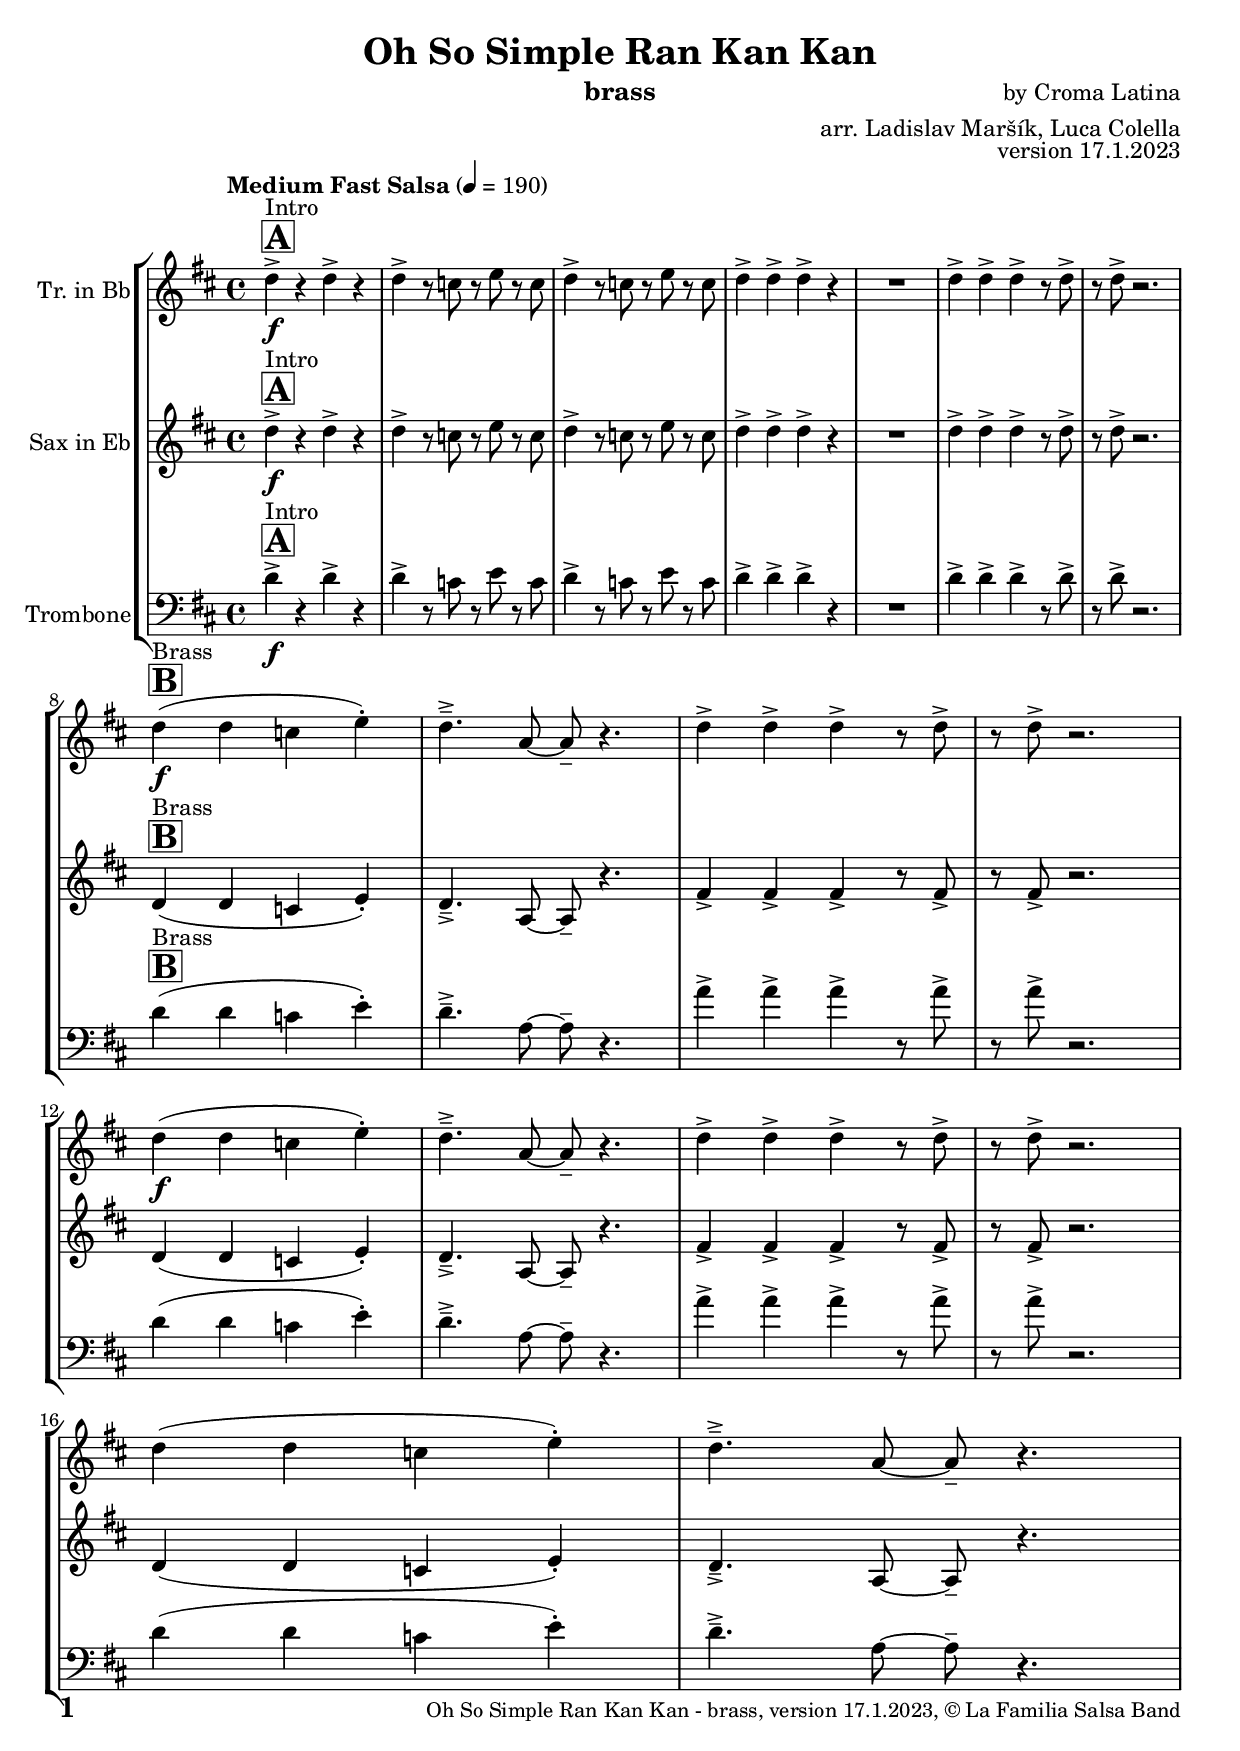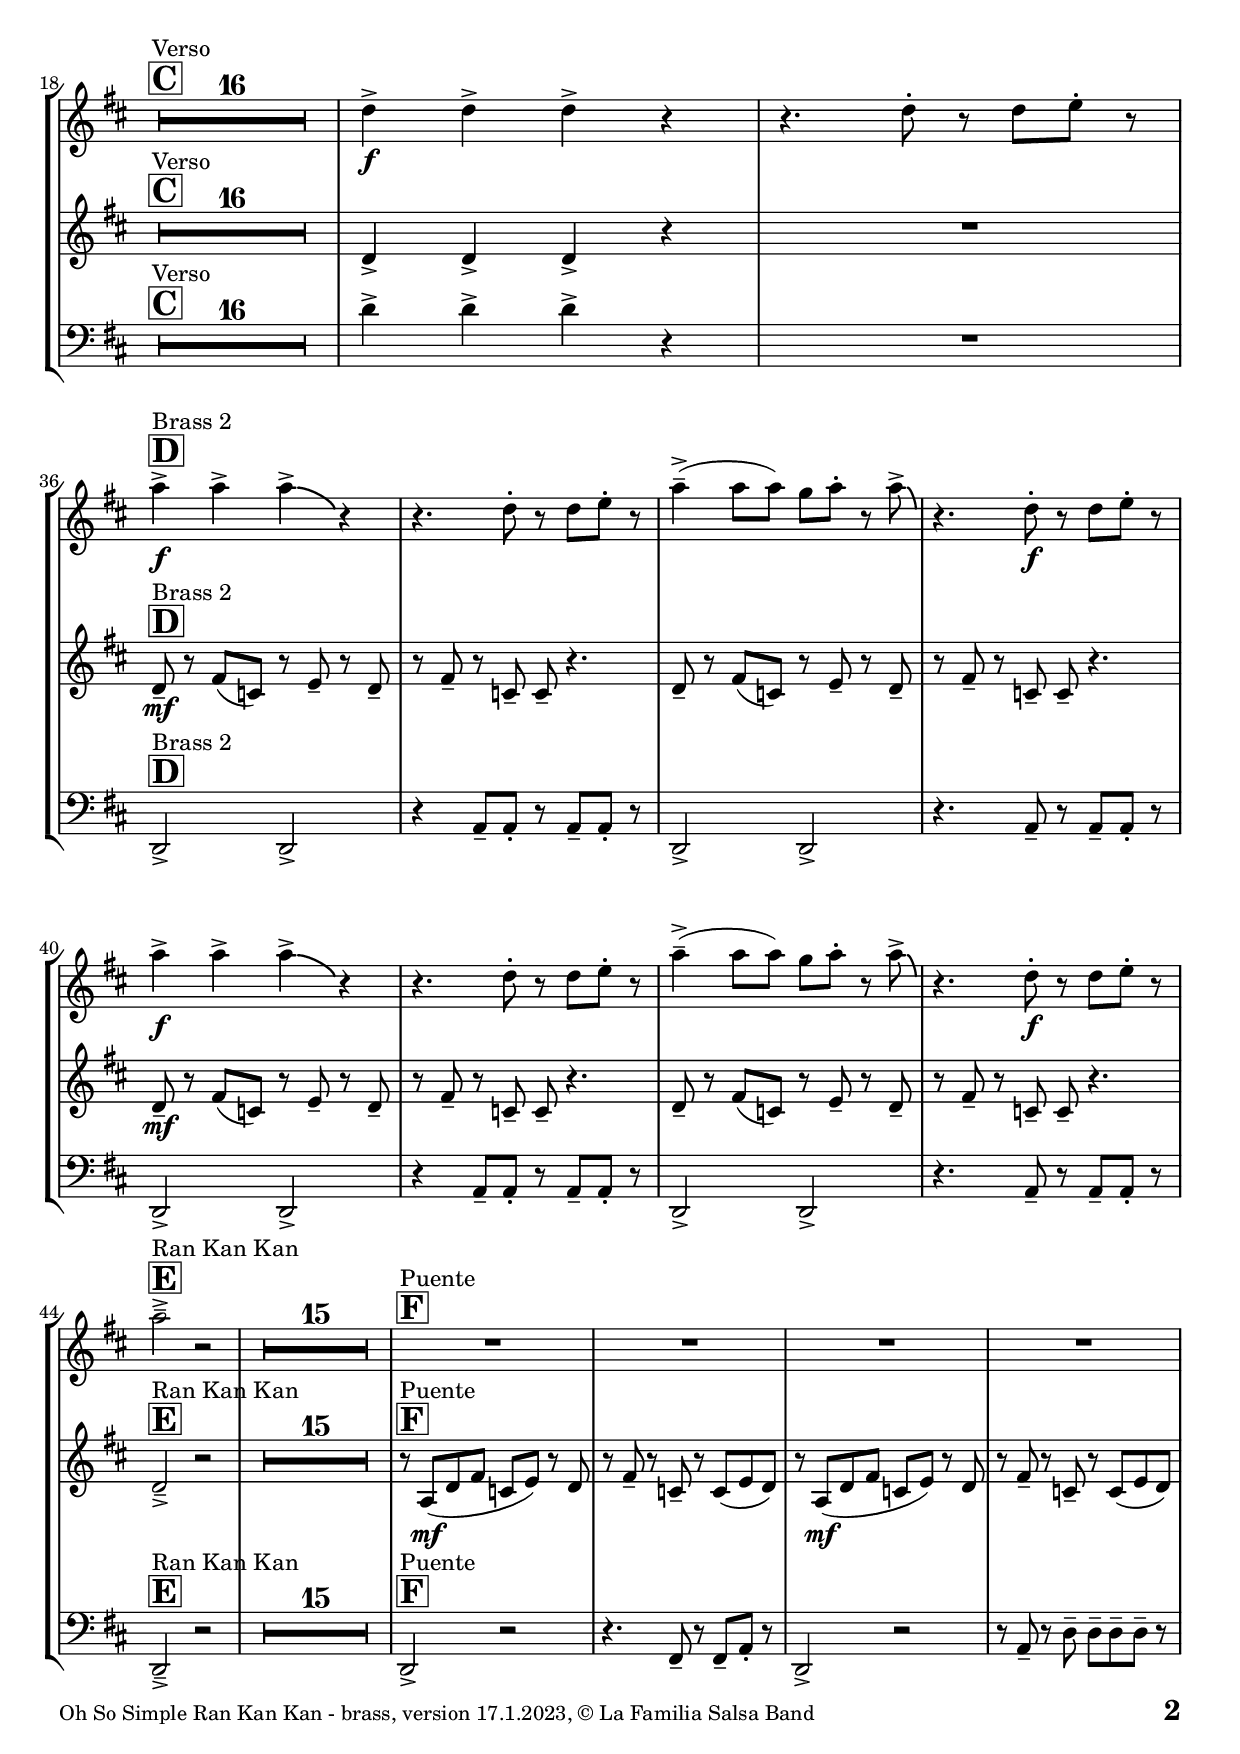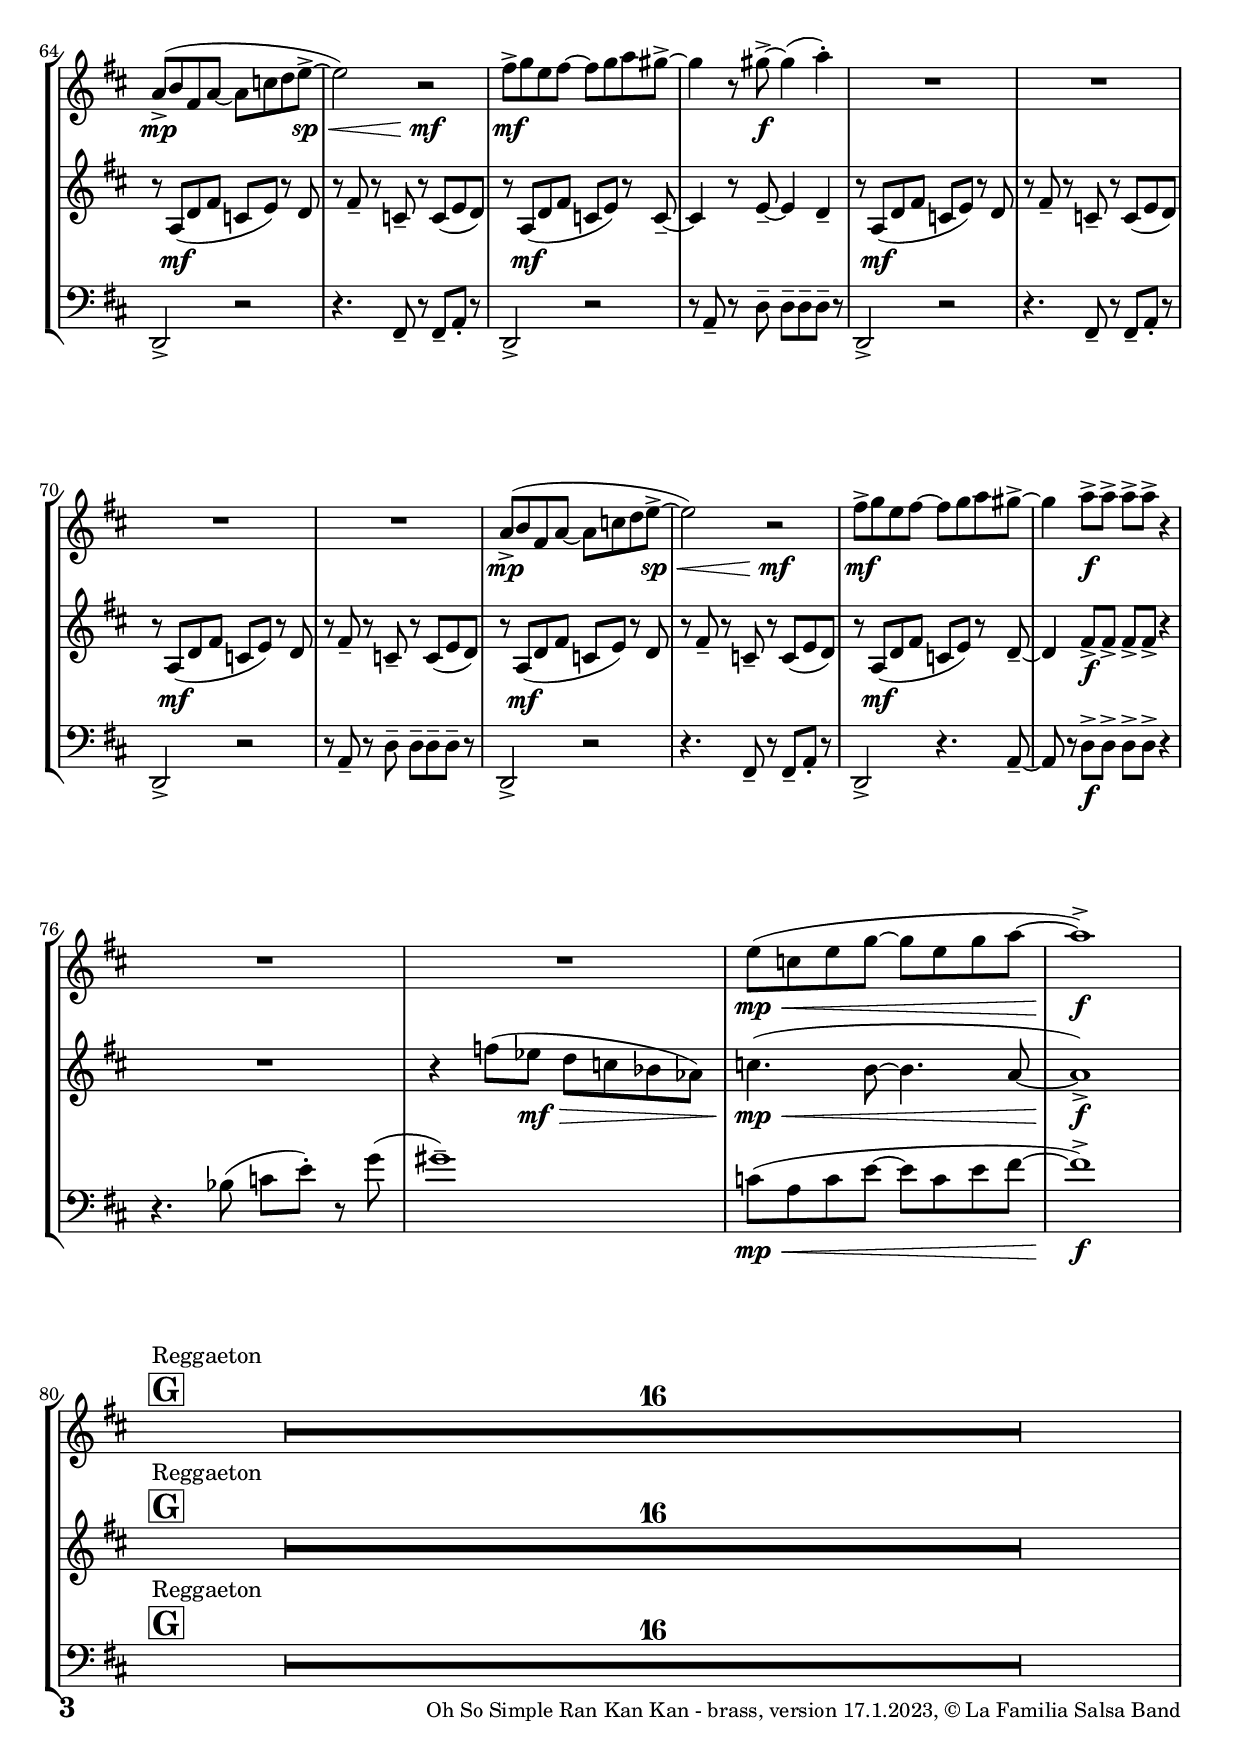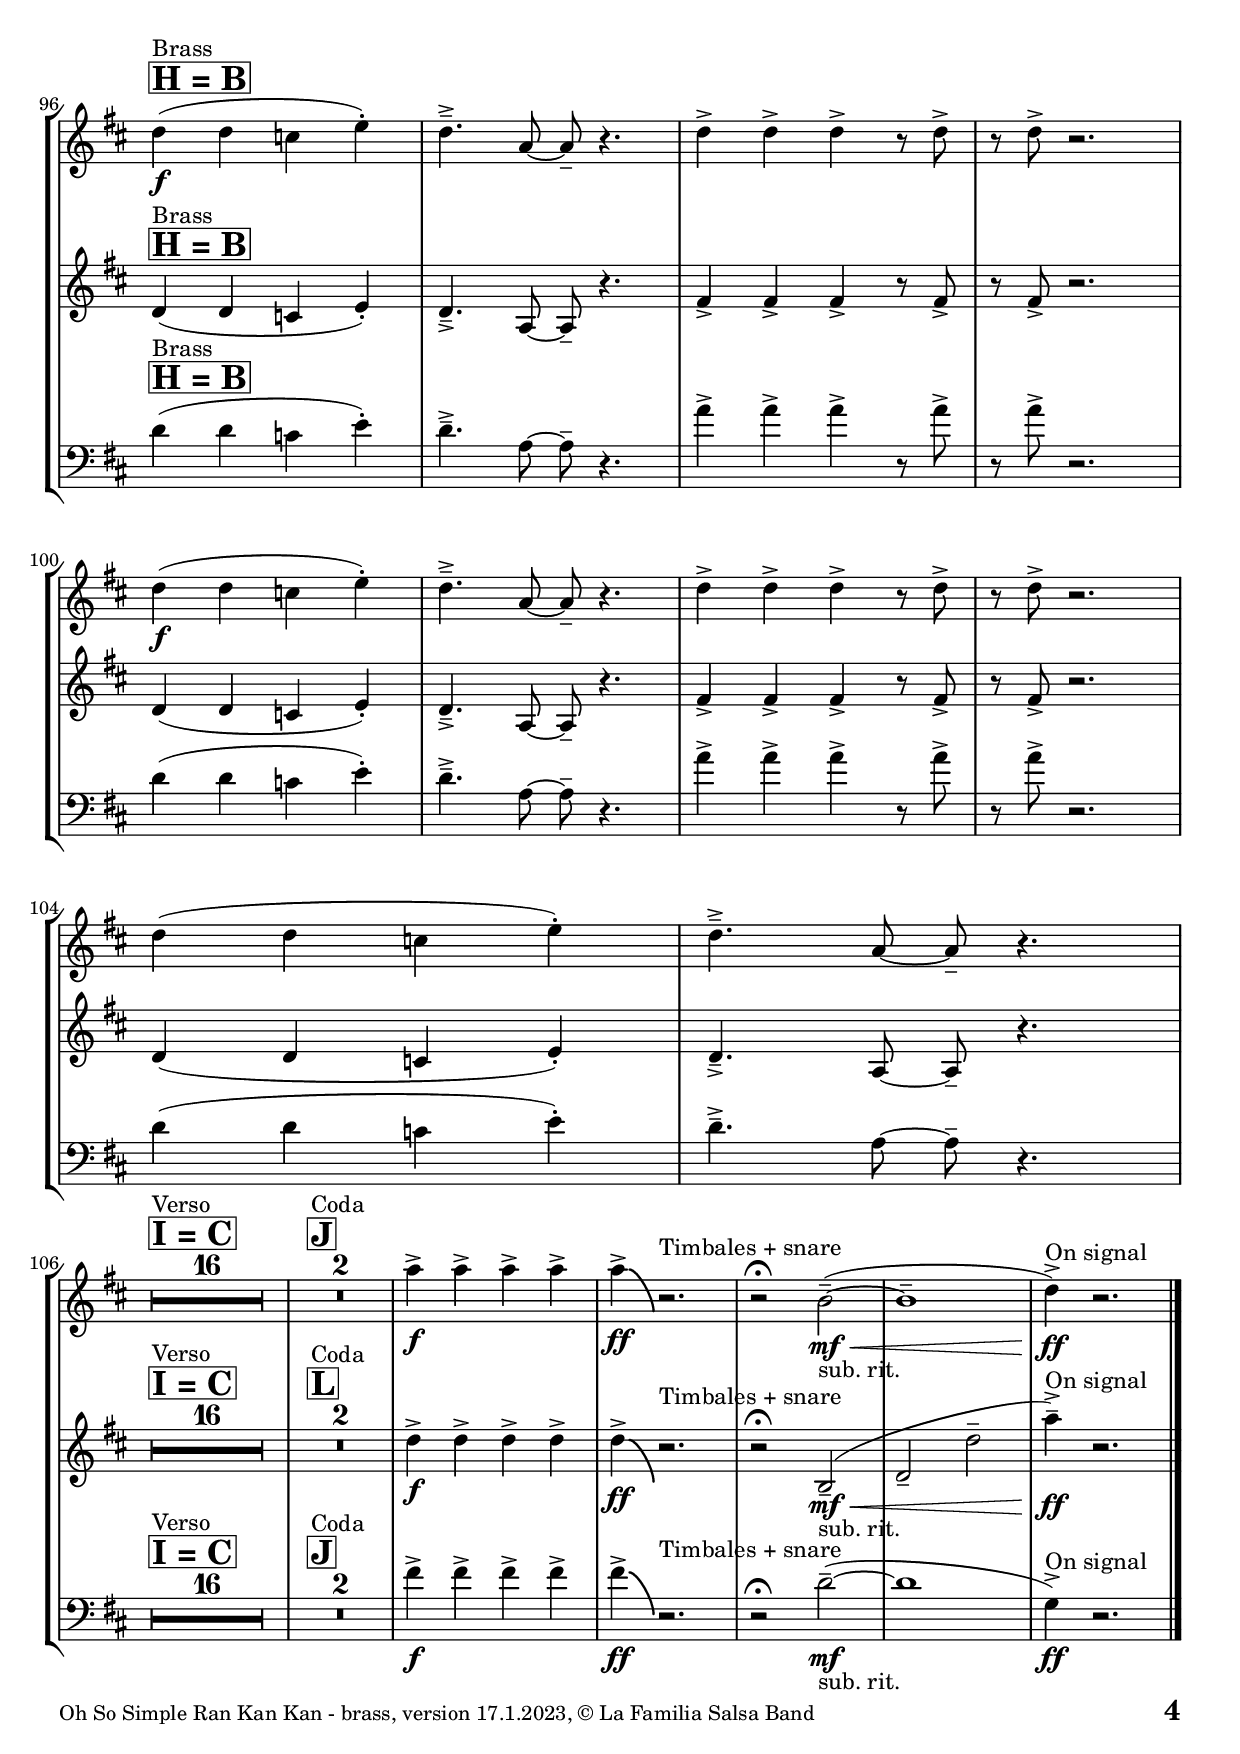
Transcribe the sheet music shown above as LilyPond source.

\version "2.24.0"

% Sheet revision 2022_09

% for score rendering
% - comment \repeatBracket command
% - comment markups that denote percussion repeats, e.g. ^\markup { \bold { \fontsize #2 "8x" } }
% - use simple page counter, only: \fromproperty #'page:page-number-string

\header {
  title = "Oh So Simple Ran Kan Kan"
  instrument = "brass"
  composer = "by Croma Latina"
  arranger = "arr. Ladislav Maršík, Luca Colella"
  opus = "version 17.1.2023"
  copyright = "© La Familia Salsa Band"
}

inst =
#(define-music-function
  (string)
  (string?)
  #{ <>^\markup \abs-fontsize #16 \bold \box #string #})

makePercent = #(define-music-function (note) (ly:music?)
                 (make-music 'PercentEvent 'length (ly:music-length note)))

#(define (test-stencil grob text)
   (let* ((orig (ly:grob-original grob))
          (siblings (ly:spanner-broken-into orig)) ; have we been split?
          (refp (ly:grob-system grob))
          (left-bound (ly:spanner-bound grob LEFT))
          (right-bound (ly:spanner-bound grob RIGHT))
          (elts-L (ly:grob-array->list (ly:grob-object left-bound 'elements)))
          (elts-R (ly:grob-array->list (ly:grob-object right-bound 'elements)))
          (break-alignment-L
           (filter
            (lambda (elt) (grob::has-interface elt 'break-alignment-interface))
            elts-L))
          (break-alignment-R
           (filter
            (lambda (elt) (grob::has-interface elt 'break-alignment-interface))
            elts-R))
          (break-alignment-L-ext (ly:grob-extent (car break-alignment-L) refp X))
          (break-alignment-R-ext (ly:grob-extent (car break-alignment-R) refp X))
          (num
           (markup text))
          (num
           (if (or (null? siblings)
                   (eq? grob (car siblings)))
               num
               (make-parenthesize-markup num)))
          (num (grob-interpret-markup grob num))
          (num-stil-ext-X (ly:stencil-extent num X))
          (num-stil-ext-Y (ly:stencil-extent num Y))
          (num (ly:stencil-aligned-to num X CENTER))
          (num
           (ly:stencil-translate-axis
            num
            (+ (interval-length break-alignment-L-ext)
               (* 0.5
                  (- (car break-alignment-R-ext)
                     (cdr break-alignment-L-ext))))
            X))
          (bracket-L
           (markup
            #:path
            0.1 ; line-thickness
            `((moveto 0.5 ,(* 0.5 (interval-length num-stil-ext-Y)))
              (lineto ,(* 0.5
                          (- (car break-alignment-R-ext)
                             (cdr break-alignment-L-ext)
                             (interval-length num-stil-ext-X)))
                      ,(* 0.5 (interval-length num-stil-ext-Y)))
              (closepath)
              (rlineto 0.0
                       ,(if (or (null? siblings) (eq? grob (car siblings)))
                            -1.0 0.0)))))
          (bracket-R
           (markup
            #:path
            0.1
            `((moveto ,(* 0.5
                          (- (car break-alignment-R-ext)
                             (cdr break-alignment-L-ext)
                             (interval-length num-stil-ext-X)))
                      ,(* 0.5 (interval-length num-stil-ext-Y)))
              (lineto 0.5
                      ,(* 0.5 (interval-length num-stil-ext-Y)))
              (closepath)
              (rlineto 0.0
                       ,(if (or (null? siblings) (eq? grob (last siblings)))
                            -1.0 0.0)))))
          (bracket-L (grob-interpret-markup grob bracket-L))
          (bracket-R (grob-interpret-markup grob bracket-R))
          (num (ly:stencil-combine-at-edge num X LEFT bracket-L 0.4))
          (num (ly:stencil-combine-at-edge num X RIGHT bracket-R 0.4)))
     num))

#(define-public (Measure_attached_spanner_engraver context)
   (let ((span '())
         (finished '())
         (event-start '())
         (event-stop '()))
     (make-engraver
      (listeners ((measure-counter-event engraver event)
                  (if (= START (ly:event-property event 'span-direction))
                      (set! event-start event)
                      (set! event-stop event))))
      ((process-music trans)
       (if (ly:stream-event? event-stop)
           (if (null? span)
               (ly:warning "You're trying to end a measure-attached spanner but you haven't started one.")
               (begin (set! finished span)
                 (ly:engraver-announce-end-grob trans finished event-start)
                 (set! span '())
                 (set! event-stop '()))))
       (if (ly:stream-event? event-start)
           (begin (set! span (ly:engraver-make-grob trans 'MeasureCounter event-start))
             (set! event-start '()))))
      ((stop-translation-timestep trans)
       (if (and (ly:spanner? span)
                (null? (ly:spanner-bound span LEFT))
                (moment<=? (ly:context-property context 'measurePosition) ZERO-MOMENT))
           (ly:spanner-set-bound! span LEFT
                                  (ly:context-property context 'currentCommandColumn)))
       (if (and (ly:spanner? finished)
                (moment<=? (ly:context-property context 'measurePosition) ZERO-MOMENT))
           (begin
            (if (null? (ly:spanner-bound finished RIGHT))
                (ly:spanner-set-bound! finished RIGHT
                                       (ly:context-property context 'currentCommandColumn)))
            (set! finished '())
            (set! event-start '())
            (set! event-stop '()))))
      ((finalize trans)
       (if (ly:spanner? finished)
           (begin
            (if (null? (ly:spanner-bound finished RIGHT))
                (set! (ly:spanner-bound finished RIGHT)
                      (ly:context-property context 'currentCommandColumn)))
            (set! finished '())))
       (if (ly:spanner? span)
           (begin
            (ly:warning "I think there's a dangling measure-attached spanner :-(")
            (ly:grob-suicide! span)
            (set! span '())))))))

\layout {
  \context {
    \Staff
    \consists #Measure_attached_spanner_engraver
    \override MeasureCounter.font-encoding = #'latin1
    \override MeasureCounter.font-size = 0
    \override MeasureCounter.outside-staff-padding = 2
    \override MeasureCounter.outside-staff-horizontal-padding = #0
  }
}

repeatBracket = #(define-music-function
                  (parser location N note)
                  (number? ly:music?)
                  #{
                    \override Staff.MeasureCounter.stencil =
                    #(lambda (grob) (test-stencil grob #{ #(string-append(number->string N) "x") #} ))
                    \startMeasureCount
                    \repeat volta #N { $note }
                    \stopMeasureCount
                  #}
                  )


Trumpet = \new Voice
\transpose c d
\relative c'' {
  \set Staff.instrumentName = \markup {
    \center-align { "Tr. in Bb" }
  }
  \set Staff.midiInstrument = "trumpet"
  \set Staff.midiMaximumVolume = #1.0

  \key d \major
  \time 4/4
  \tempo "Medium Fast Salsa" 4 = 190
  
  \inst "A"
  s1*0 ^\markup { "Intro" }
  d4 \f -> r d -> r |
  d -> r8 c r e r c |
  d4 -> r8 c r e r c |
  d4 -> d -> d -> r |
  R1 |
  d4 -> d -> d -> r8 d -> |
  r d -> r2. | \break

  \inst "B"
  s1*0 ^\markup { "Brass" }
  \repeat volta 2 {
    d4 \f ( d c e -. ) |
    d4. \tenuto -> a8 ~ a \tenuto r4. |
    d4 -> d -> d -> r8 d -> |
    r d -> r2. | \break 
  }
  d4 ( d c e -. ) |
  d4. \tenuto -> a8 ~ a \tenuto r4. | \break

  \inst "C"
  s1*0 ^\markup { "Verso" }
  \set Score.skipBars = ##t R1*16 |

  d4 \f -> d -> d -> r | 
  r4. d8 -. r d e -. r | \break
    
  \inst "D"
  s1*0 ^\markup { "Brass 2" }
  \repeat volta 2 {
    a4 \f -> a -> a -> \bendAfter #-4 r4 |
    r4. d,8 -. r d e -. r | 
    a4 \tenuto -> ( a8 a ) g a -. r8 a8 -> \bendAfter #-4 |
    r4. d,8 -. \f r d e -. r | \break
  }

  \inst "E"
  s1*0 ^\markup { "Ran Kan Kan" }
  a2 \tenuto -> r2 |
  \set Score.skipBars = ##t R1*15 |
  
  \inst "F"
  s1*0 ^\markup { "Puente" }
  \repeat volta 2 {
    \set Score.skipBars = ##t R1*4 |
    a,8 -> \mp ( b fis a ~ a c d e \< -> \sp ~ |
    e2 ) r2 \! \mf |
  }
  
  \alternative {
    { 
      fis8 -> \mf g e fis ~ fis g a gis ->  ~ |
      gis4 r8 gis -> \f ~ gis4 ( a4 -. ) | 
    }
    {
      fis8 -> \mf g e fis ~ fis g a gis ->  ~ |
      gis4 a8 -> \f a -> a -> a -> r4 |
    } 
  } \break
  
  \set Score.skipBars = ##t R1*2 |
  
  e8 ( \mp \< c e g ~ g e g a ~ |
  a1 ) \f -> | \break
  
  \inst "G"
  s1*0 ^\markup { "Reggaeton" }
  \set Score.skipBars = ##t R1*16 |  \break
  
  \inst "H = B"
  s1*0 ^\markup { "Brass" }
  \repeat volta 2 {
    d,4 \f ( d c e -. ) |
    d4. \tenuto -> a8 ~ a \tenuto r4. |
    d4 -> d -> d -> r8 d -> |
    r d -> r2. | \break 
  }
  d4 ( d c e -. ) |
  d4. \tenuto -> a8 ~ a \tenuto r4. | \break

  \inst "I = C"
  s1*0 ^\markup { "Verso" }
  \set Score.skipBars = ##t R1*16 |

  \inst "J"
  s1*0 ^\markup { "Coda" }
  \set Score.skipBars = ##t R1*2
  a'4 \f -> a -> a -> a -> |
  a4 \ff -> \bendAfter #-8 r2. ^\markup { "Timbales + snare" } |
  r2 \fermata b,2 \mf \tenuto ( \< ~ _\markup { "sub. rit." } |
  b1 \tenuto |
  d4 ) ^\markup { "On signal" } \ff -> r2. |

  \label #'lastPage
  \bar "|."
}

Sax = \new Voice
\transpose c a'
\relative c {
  \set Staff.instrumentName = \markup {
    \center-align { "Sax in Eb" }
  }
  \set Staff.midiInstrument = "alto sax"
  \set Staff.midiMaximumVolume = #0.9

  \key d \major
  \time 4/4
  \tempo "Medium Fast Salsa" 4 = 190

  \inst "A"
  s1*0 ^\markup { "Intro" }
  d'4 \f -> r d -> r |
  d -> r8 c r e r c |
  d4 -> r8 c r e r c |
  d4 -> d -> d -> r |
  R1 |
  d4 -> d -> d -> r8 d -> |
  r d -> r2. | \break
  
  \inst "B"
  s1*0 ^\markup { "Brass" }
  \repeat volta 2 {
    d,4 ( d c e -. ) |
    d4. \tenuto -> a8 ~ a \tenuto r4. |
    fis'4 -> fis -> fis -> r8 fis -> |
    r fis -> r2. | \break 
  }
  d4 ( d c e -. ) |
  d4. \tenuto -> a8 ~ a \tenuto r4. | \break

  \inst "C"
  s1*0 ^\markup { "Verso" }
  \set Score.skipBars = ##t R1*16 |

  d4 -> d -> d -> r |
  R1 |  \break
 
  \inst "D"
  s1*0 ^\markup { "Brass 2" }
  \repeat volta 2 {
    d8 \tenuto \mf r fis ( c ) r e \tenuto r d \tenuto |
    r fis \tenuto r c \tenuto c \tenuto r4. |
    d8 \tenuto r fis ( c ) r e \tenuto r d \tenuto |
    r fis \tenuto r c \tenuto c \tenuto r4. | | \break
  }

  \inst "E"
  s1*0 ^\markup { "Ran Kan Kan" }
  d2 -> \tenuto r2 |
  \set Score.skipBars = ##t R1*15 |
  
  \inst "F"
  s1*0 ^\markup { "Puente" }
  \repeat volta 2 {
    r8 a \mf ( d fis c e ) r d | 
    r fis \tenuto r c \tenuto r c ( e d ) |
    r8 a \mf ( d fis c e ) r d | 
    r fis \tenuto r c \tenuto r c ( e d ) |
    r8 a \mf ( d fis c e ) r d | 
    r fis \tenuto r c \tenuto r c ( e d ) |
  }
  
  \alternative {
    { 
      r8 a \mf ( d fis c e ) r c \tenuto ~ | 
      c4 r8 e \tenuto ~ e4 d \tenuto |
    }
    {
      r8 a \mf ( d fis c e ) r d \tenuto ~ | 
      d4 fis8 \f -> fis -> fis -> fis -> r4  |
    } 
  } \break
  
  R1 |
  r4 f'8 ( es \mf \> d c bes as ) |
  c4. ( \mp \< ( b8 ~ b4. a8 ~ |
  a1 ) \f -> | \break
  
  \inst "G"
  s1*0 ^\markup { "Reggaeton" }
  \set Score.skipBars = ##t R1*16 |  \break
  
  \inst "H = B"
  s1*0 ^\markup { "Brass" }
  \repeat volta 2 {
    d,4 ( d c e -. ) |
    d4. \tenuto -> a8 ~ a \tenuto r4. |
    fis'4 -> fis -> fis -> r8 fis -> |
    r fis -> r2. | \break 
  }
  d4 ( d c e -. ) |
  d4. \tenuto -> a8 ~ a \tenuto r4. | \break

  \inst "I = C"
  s1*0 ^\markup { "Verso" }
  \set Score.skipBars = ##t R1*16 |
  
  \inst "L"
  s1*0 ^\markup { "Coda" }
  \set Score.skipBars = ##t R1*2
  d'4 \f -> d -> d -> d -> |
  d4 \ff -> \bendAfter #-8 r2. ^\markup { "Timbales + snare" } |
  r2 \fermata b,2 \tenuto \mf \< ( _\markup { "sub. rit." } |
  d2 \tenuto  d'2 \tenuto | 
  a'  4 \tenuto ) ^\markup { "On signal" } \ff -> r2. |
  
  \label #'lastPage
  \bar "|."
}

Trombone = \new Voice \relative c' {
  \set Staff.instrumentName = \markup {
    \center-align { "Trombone" }
  }
  \set Staff.midiInstrument = "trombone"
  \set Staff.midiMaximumVolume = #1.0

  \clef bass
  \key d \major
  \time 4/4
  \tempo "Medium Fast Salsa" 4 = 190
  
  \inst "A"
  s1*0 ^\markup { "Intro" }
  d4 \f -> r d -> r |
  d -> r8 c r e r c |
  d4 -> r8 c r e r c |
  d4 -> d -> d -> r |
  R1 |
  d4 -> d -> d -> r8 d -> |
  r d -> r2. | \break
  
  \inst "B"
  s1*0 ^\markup { "Brass" }
  \repeat volta 2 {
    d4 ( d c e -. ) |
    d4. \tenuto -> a8 ~ a \tenuto r4. |
    a'4 -> a -> a -> r8 a -> |
    r a -> r2. | \break 
  }
  d,4 ( d c e -. ) |
  d4. \tenuto -> a8 ~ a \tenuto r4. | \break

  \inst "C"
  s1*0 ^\markup { "Verso" }
  \set Score.skipBars = ##t R1*16 |

  d4 -> d -> d -> r |
  R1 | \break 
  
  \inst "D"
  s1*0 ^\markup { "Brass 2" }
  \repeat volta 2 {
    d,,2 -> d2 -> |
    r4 a'8 \tenuto a -. r a \tenuto a -. r  | 
    d,2 -> d2 -> |
    r4. a'8 \tenuto r a \tenuto a -. r  |  \break
  }

  \inst "E"
  s1*0 ^\markup { "Ran Kan Kan" }
  d,2 \tenuto -> r2 |
  \set Score.skipBars = ##t R1*15 |
  
  \inst "F"
  s1*0 ^\markup { "Puente" }
  \repeat volta 2 {
    d2 -> r2 |
    r4. fis8 \tenuto r fis \tenuto a -. r | 
    d,2 -> r2 |
    r8 a' \tenuto r d \tenuto d \tenuto d \tenuto d \tenuto r | 
    d,2 -> r2 |
    r4. fis8 \tenuto r fis \tenuto a -. r | 
  }
  
  \alternative {
    { 
      d,2 -> r2 |
      r8 a' \tenuto r d \tenuto d \tenuto d \tenuto d \tenuto r |
    }
    {
      d,2 -> r4. a'8 \tenuto ~ |
      a r d \f -> d -> d -> d -> r4 |
    } 
  } \break
  
  r4. bes'8 ( c e -. ) r g ( |
  gis1 ) \tenuto |
  
  c,8 ( \mp \< a c e ~ e c e fis ~ |
  fis1 ) \f -> | \break
  
  \inst "G"
  s1*0 ^\markup { "Reggaeton" }
  \set Score.skipBars = ##t R1*16 |  \break
  
  \inst "H = B"
  s1*0 ^\markup { "Brass" }
  \repeat volta 2 {
    d4 ( d c e -. ) |
    d4. \tenuto -> a8 ~ a \tenuto r4. |
    a'4 -> a -> a -> r8 a -> |
    r a -> r2. | \break 
  }
  d,4 ( d c e -. ) |
  d4. \tenuto -> a8 ~ a \tenuto r4. | \break
 
  \inst "I = C"
  s1*0 ^\markup { "Verso" }
  \set Score.skipBars = ##t R1*16 |
  
  \inst "J"
  s1*0 ^\markup { "Coda" }
  \set Score.skipBars = ##t R1*2
  fis'4 \f -> fis -> fis -> fis -> |
  fis4 \bendAfter #-8 -> \ff r2. ^\markup { "Timbales + snare" } |
  r2  \fermata d2 \tenuto \mf  ( ~ _\markup { "sub. rit." } |
  d1 | 
  g,4 ) ^\markup { "On signal" } \ff -> r2. |
  
  \label #'lastPage
  \bar "|."  
}

\score {
  \compressMMRests \unfoldRepeats {
    \new StaffGroup \with {
      \consists "Volta_engraver"
    }<<
      \new Staff << \transpose d c \Trumpet >>
      \new Staff << \transpose a c \Sax >>
      \new Staff << \Trombone >>
    >>
  }
  \layout {
    \context {
      \Score
      \remove "Volta_engraver"
    }
  }
}

\score {
  \unfoldRepeats {
    <<
      \transpose d c  \Trumpet 
      \transpose a c \Sax 
      \Trombone
    >>
  }
  \midi { } 
}

\paper {
  system-system-spacing =
  #'((basic-distance . 15)
     (minimum-distance . 10)
     (padding . 1)
     (stretchability . 60))
  between-system-padding = #2
  bottom-margin = 5\mm

  print-page-number = ##t
  print-first-page-number = ##t
  oddHeaderMarkup = \markup \fill-line { " " }
  evenHeaderMarkup = \markup \fill-line { " " }
  oddFooterMarkup = \markup {
    \fill-line {
      \bold \fontsize #2
      %\concat { \fromproperty #'page:page-number-string "/" \page-ref #'lastPage "0" "?" }
      \fromproperty #'page:page-number-string 

      \fontsize #-1
      \concat { \fromproperty #'header:title " - " \fromproperty #'header:instrument ", " \fromproperty #'header:opus ", " \fromproperty #'header:copyright }
    }
  }
  evenFooterMarkup = \markup {
    \fill-line {
      \fontsize #-1
      \concat { \fromproperty #'header:title " - " \fromproperty #'header:instrument ", " \fromproperty #'header:opus ", " \fromproperty #'header:copyright }

      \bold \fontsize #2
      %\concat { \fromproperty #'page:page-number-string "/" \page-ref #'lastPage "0" "?" }
      \fromproperty #'page:page-number-string
    }
  }
}